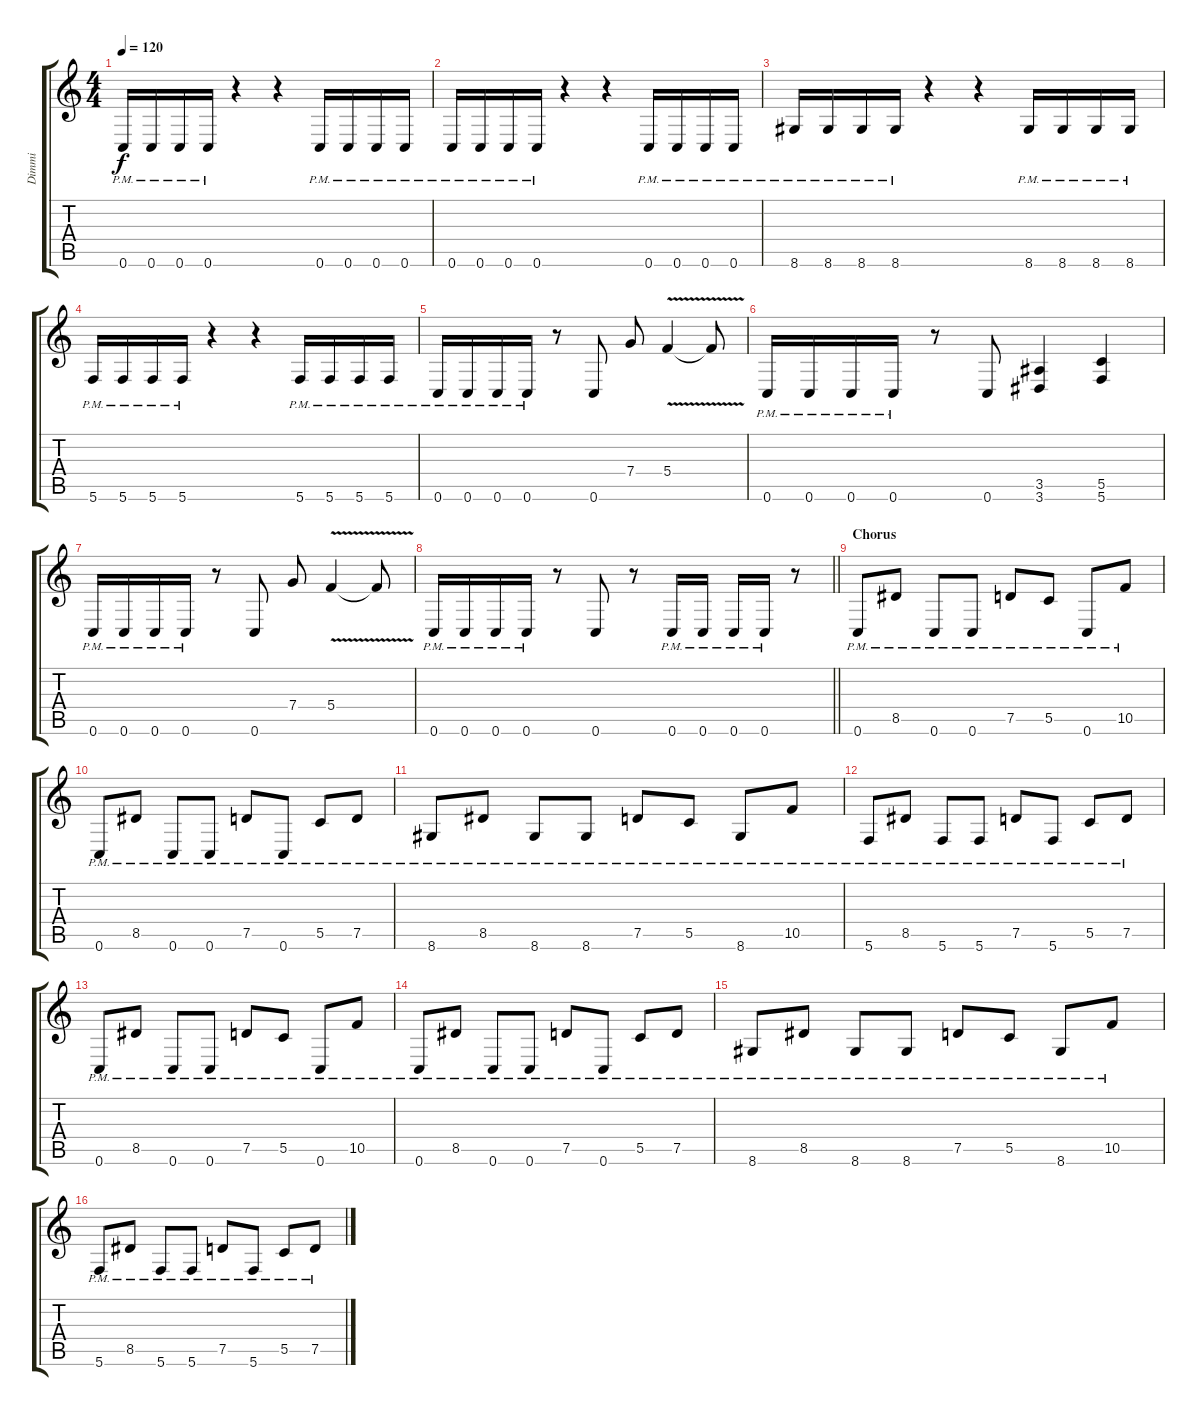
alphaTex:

\track ("Dimmi" "Dimmi") {instrument overdrivenguitar}
\staff {score tabs}
\tuning (D4 A3 F3 C3 G2 C2) {hide}
\ts (4 4)
\tempo 120
\clef g2
\ks c
0.6{pm}.16{dy f} 0.6{pm}.16 0.6{pm}.16 0.6{pm}.16 r.4 r.4 0.6{pm}.16 0.6{pm}.16 0.6{pm}.16 0.6{pm}.16 |
0.6{pm}.16 0.6{pm}.16 0.6{pm}.16 0.6{pm}.16 r.4 r.4 0.6{pm}.16 0.6{pm}.16 0.6{pm}.16 0.6{pm}.16 |
8.6{pm}.16 8.6{pm}.16 8.6{pm}.16 8.6{pm}.16 r.4 r.4 8.6{pm}.16 8.6{pm}.16 8.6{pm}.16 8.6{pm}.16 |
5.6{pm}.16 5.6{pm}.16 5.6{pm}.16 5.6{pm}.16 r.4 r.4 5.6{pm}.16 5.6{pm}.16 5.6{pm}.16 5.6{pm}.16 |
0.6{pm}.16 0.6{pm}.16 0.6{pm}.16 0.6{pm}.16 r.8 0.6.8 7.4.8 5.4{v}.4 5.4{t}.8 |
0.6{pm}.16 0.6{pm}.16 0.6{pm}.16 0.6{pm}.16 r.8 0.6.8 (3.5 3.6).4 (5.5 5.6).4 |
0.6{pm}.16 0.6{pm}.16 0.6{pm}.16 0.6{pm}.16 r.8 0.6.8 7.4.8 5.4{v}.4 5.4{t}.8 |
\barLineRight lightlight
0.6{pm}.16 0.6{pm}.16 0.6{pm}.16 0.6{pm}.16 r.8 0.6.8 r.8 0.6{pm}.16 0.6{pm}.16 0.6{pm}.16 0.6{pm}.16 r.8 |
\section ("" "Chorus")
0.6{pm}.8{volume 11 balance 8} 8.5{pm}.8 0.6{pm}.8 0.6{pm}.8 7.5{pm}.8 5.5{pm}.8 0.6{pm}.8 10.5{pm}.8 |
0.6{pm}.8 8.5{pm}.8 0.6{pm}.8 0.6{pm}.8 7.5{pm}.8 0.6{pm}.8 5.5{pm}.8 7.5{pm}.8 |
8.6{pm}.8 8.5{pm}.8 8.6{pm}.8 8.6{pm}.8 7.5{pm}.8 5.5{pm}.8 8.6{pm}.8 10.5{pm}.8 |
5.6{pm}.8 8.5{pm}.8 5.6{pm}.8 5.6{pm}.8 7.5{pm}.8 5.6{pm}.8 5.5{pm}.8 7.5{pm}.8 |
0.6{pm}.8 8.5{pm}.8 0.6{pm}.8 0.6{pm}.8 7.5{pm}.8 5.5{pm}.8 0.6{pm}.8 10.5{pm}.8 |
0.6{pm}.8 8.5{pm}.8 0.6{pm}.8 0.6{pm}.8 7.5{pm}.8 0.6{pm}.8 5.5{pm}.8 7.5{pm}.8 |
8.6{pm}.8 8.5{pm}.8 8.6{pm}.8 8.6{pm}.8 7.5{pm}.8 5.5{pm}.8 8.6{pm}.8 10.5{pm}.8 |
5.6{pm}.8 8.5{pm}.8 5.6{pm}.8 5.6{pm}.8 7.5{pm}.8 5.6{pm}.8 5.5{pm}.8 7.5{pm}.8
